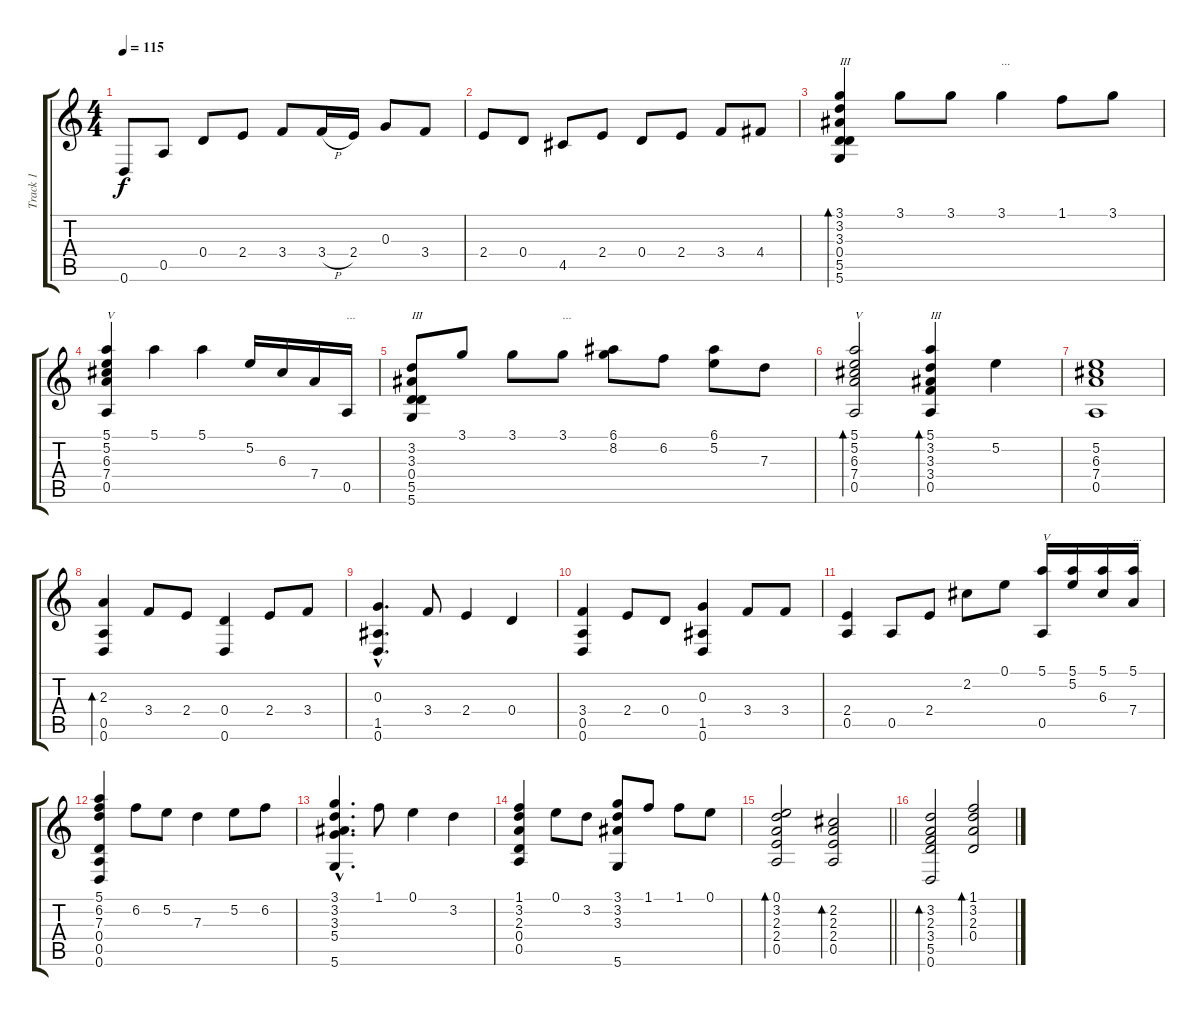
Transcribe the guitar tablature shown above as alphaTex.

\track ("Track 1" "Track 1") {instrument acousticguitarnylon}
\staff {score tabs}
\tuning (E4 B3 G3 D3 A2 D2) {hide}
\ts (4 4)
\tempo 115
\clef g2
\ks c
0.6.8{dy f} 0.5.8 0.4.8 2.4.8 3.4.8 3.4{h}.16 2.4.16 0.3.8 3.4.8 |
2.4.8 0.4.8 4.5.8 2.4.8 0.4.8 2.4.8 3.4.8 4.4.8 |
(3.1 3.2 3.3 0.4 5.5 5.6).4{bd 240 txt "III"} 3.1.8 3.1.8 3.1.4{txt "..."} 1.1.8 3.1.8 |
(5.1 5.2 6.3 7.4 0.5).4{txt "V"} 5.1.4 5.1.4 5.2.16 6.3.16 7.4.16 0.5.16{txt "..."} |
(3.2 3.3 0.4 5.5 5.6).8{txt "III"} 3.1.8 3.1.8 3.1.8{txt "..."} (6.1 8.2).8 6.2.8 (6.1 5.2).8 7.3.8 |
(5.1 5.2 6.3 7.4 0.5).2{bd 240 txt "V"} (5.1 3.2 3.3 3.4 0.5).4{bd 240 txt "III"} 5.2.4 |
(5.2 6.3 7.4 0.5).1 |
(2.3 0.5 0.6).4{bd 240} 3.4.8 2.4.8 (0.4 0.6).4 2.4.8 3.4.8 |
(0.3{hac} 1.5 0.6).4{d} 3.4.8 2.4.4 0.4.4 |
(3.4 0.5 0.6).4 2.4.8 0.4.8 (0.3 1.5 0.6).4 3.4.8 3.4.8 |
(2.4 0.5).4 0.5.8 2.4.8 2.2.8 0.1.8 (5.1 0.5).16{txt "V"} (5.1 5.2).16 (5.1 6.3).16 (5.1 7.4).16{txt "..."} |
(5.1 6.2 7.3 0.4 0.5 0.6).4 6.2.8 5.2.8 7.3.4 5.2.8 6.2.8 |
(3.1{hac} 3.2{hac} 3.3{hac} 5.4{hac} 5.6{hac}).4{d} 1.1.8 0.1.4 3.2.4 |
(1.1 3.2 2.3 0.4 0.5).4 0.1.8 3.2.8 (3.1 3.2 3.3 5.6).8 1.1.8 1.1.8 0.1.8 |
\barLineRight lightlight
(0.1 3.2 2.3 2.4 0.5).2{bd 240} (2.2 2.3 2.4 0.5).2{bd 240} |
(3.2 2.3 3.4 5.5 0.6).2{bd 480} (1.1 3.2 2.3 0.4).2{bd 480}
